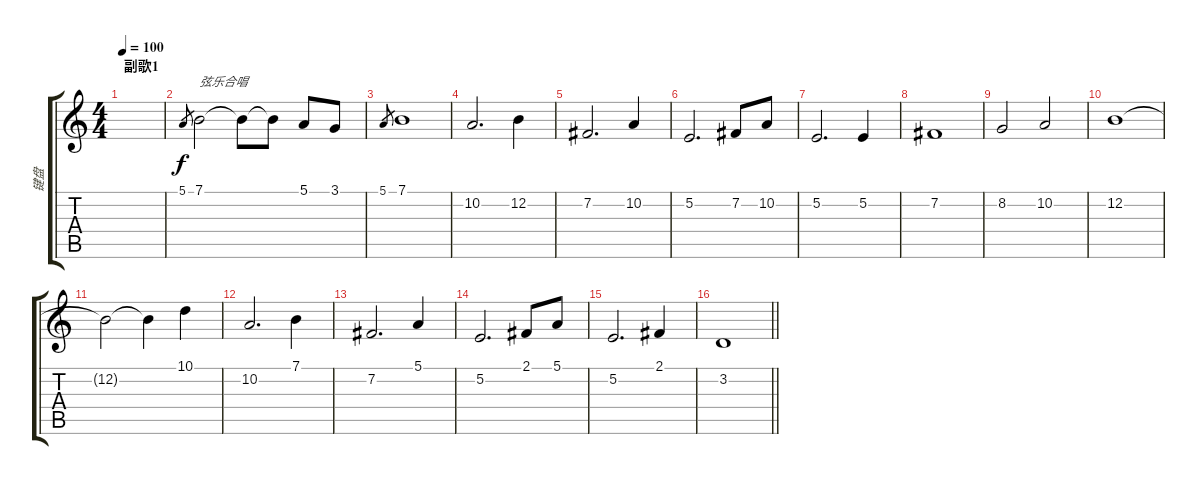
\track ("键盘" "键盘") {instrument musicbox}
\staff {score tabs}
\tuning (E4 B3 G3 D3 A2 E2) {hide}
\ts (4 4)
\section ("" "副歌1")
\tempo 100
\clef g2
\ks c
|
5.1.8{gr} 7.1.2{txt "弦乐合唱" instrument stringensemble1} 7.1{t}.8 7.1{t}.8 5.1.8 3.1.8 |
5.1.8{gr} 7.1.1 |
10.2.2{d} 12.2.4 |
7.2.2{d} 10.2.4 |
5.2.2{d} 7.2.8 10.2.8 |
5.2.2{d} 5.2.4 |
7.2.1 |
8.2.2 10.2.2 |
12.2.1 |
12.2{t}.2 12.2{t}.4 10.1.4 |
10.2.2{d} 7.1.4 |
7.2.2{d} 5.1.4 |
5.2.2{d} 2.1.8 5.1.8 |
5.2.2{d} 2.1.4 |
\barLineRight lightlight
3.2.1
